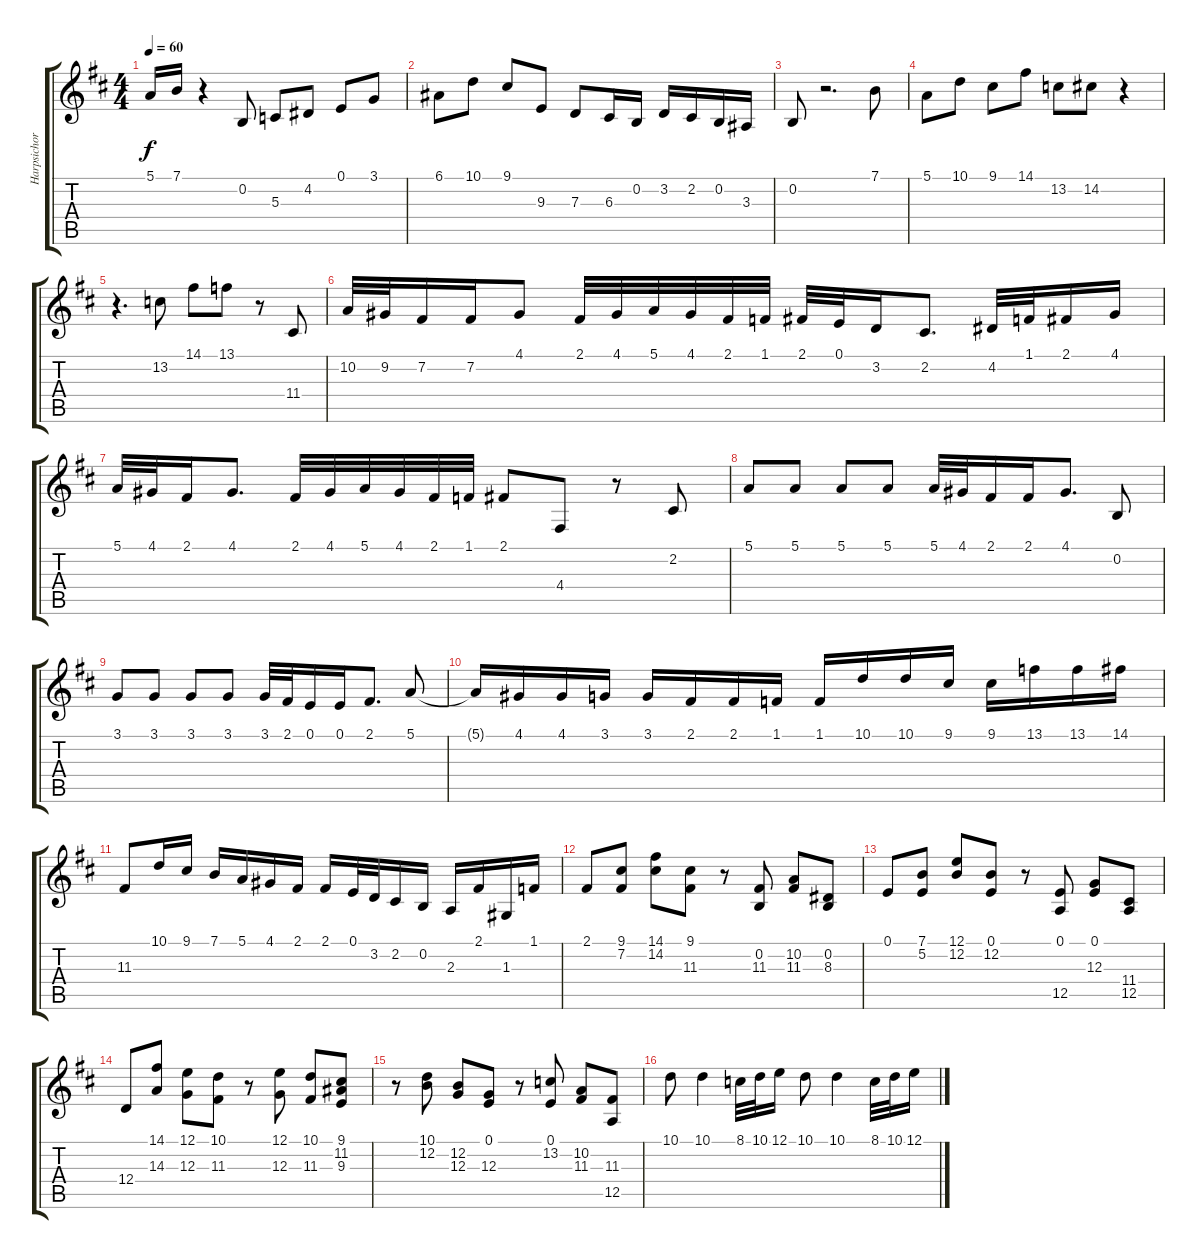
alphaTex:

\track ("Harpsichord RH" "Harpsichor") {instrument harpsichord}
\staff {score tabs}
\tuning (E4 B3 G3 D3 A2 E2) {hide}
\ts (4 4)
\tempo 60
\clef g2
\ks bminor
5.1.16{dy f} 7.1.16 r.4 0.2.8 5.3.8 4.2.8 0.1.8 3.1.8 |
6.1.8 10.1.8 9.1.8 9.3.8 7.3.8 6.3.16 0.2.16 3.2.16 2.2.16 0.2.16 3.3.16 |
0.2.8 r.2{d} 7.1.8 |
5.1.8 10.1.8 9.1.8 14.1.8 13.2.8 14.2.8 r.4 |
r.4{d} 13.2.8 14.1.8 13.1.8 r.8 11.4.8 |
10.2.32 9.2.32 7.2.16 7.2.16 4.1.8 2.1.32 4.1.32 5.1.32 4.1.32 2.1.32 1.1.32 2.1.32 0.1.32 3.2.16 2.2.8{d} 4.2.32 1.1.32 2.1.16 4.1.16 |
5.1.32 4.1.32 2.1.16 4.1.8{d} 2.1.32 4.1.32 5.1.32 4.1.32 2.1.32 1.1.32 2.1.8 4.4.8 r.8 2.2.8 |
5.1.8 5.1.8 5.1.8 5.1.8 5.1.32 4.1.32 2.1.16 2.1.16 4.1.8{d} 0.2.8 |
3.1.8 3.1.8 3.1.8 3.1.8 3.1.32 2.1.32 0.1.16 0.1.16 2.1.8{d} 5.1.8 |
5.1{t}.16 4.1.16 4.1.16 3.1.16 3.1.16 2.1.16 2.1.16 1.1.16 1.1.16 10.1.16 10.1.16 9.1.16 9.1.16 13.1.16 13.1.16 14.1.16 |
11.3.8 10.1.16 9.1.16 7.1.16 5.1.16 4.1.16 2.1.16 2.1.16 0.1.32 3.2.32 2.2.16 0.2.16 2.3.16 2.1.16 1.3.16 1.1.16 |
2.1.8 (9.1 7.2).8 (14.1 14.2).8 (9.1 11.3).8 r.8 (0.2 11.3).8 (10.2 11.3).8 (0.2 8.3).8 |
0.1.8 (7.1 5.2).8 (12.1 12.2).8 (0.1 12.2).8 r.8 (0.1 12.5).8 (0.1 12.3).8 (11.4 12.5).8 |
12.4.8 (14.1 14.3).8 (12.1 12.3).8 (10.1 11.3).8 r.8 (12.1 12.3).8 (10.1 11.3).8 (9.1 11.2 9.3).8 |
r.8 (10.1 12.2).8 (12.2 12.3).8 (0.1 12.3).8 r.8 (0.1 13.2).8 (10.2 11.3).8 (11.3 12.5).8 |
10.1.8 10.1.4 8.1.32 10.1.32 12.1.16 10.1.8 10.1.4 8.1.32 10.1.32 12.1.16
